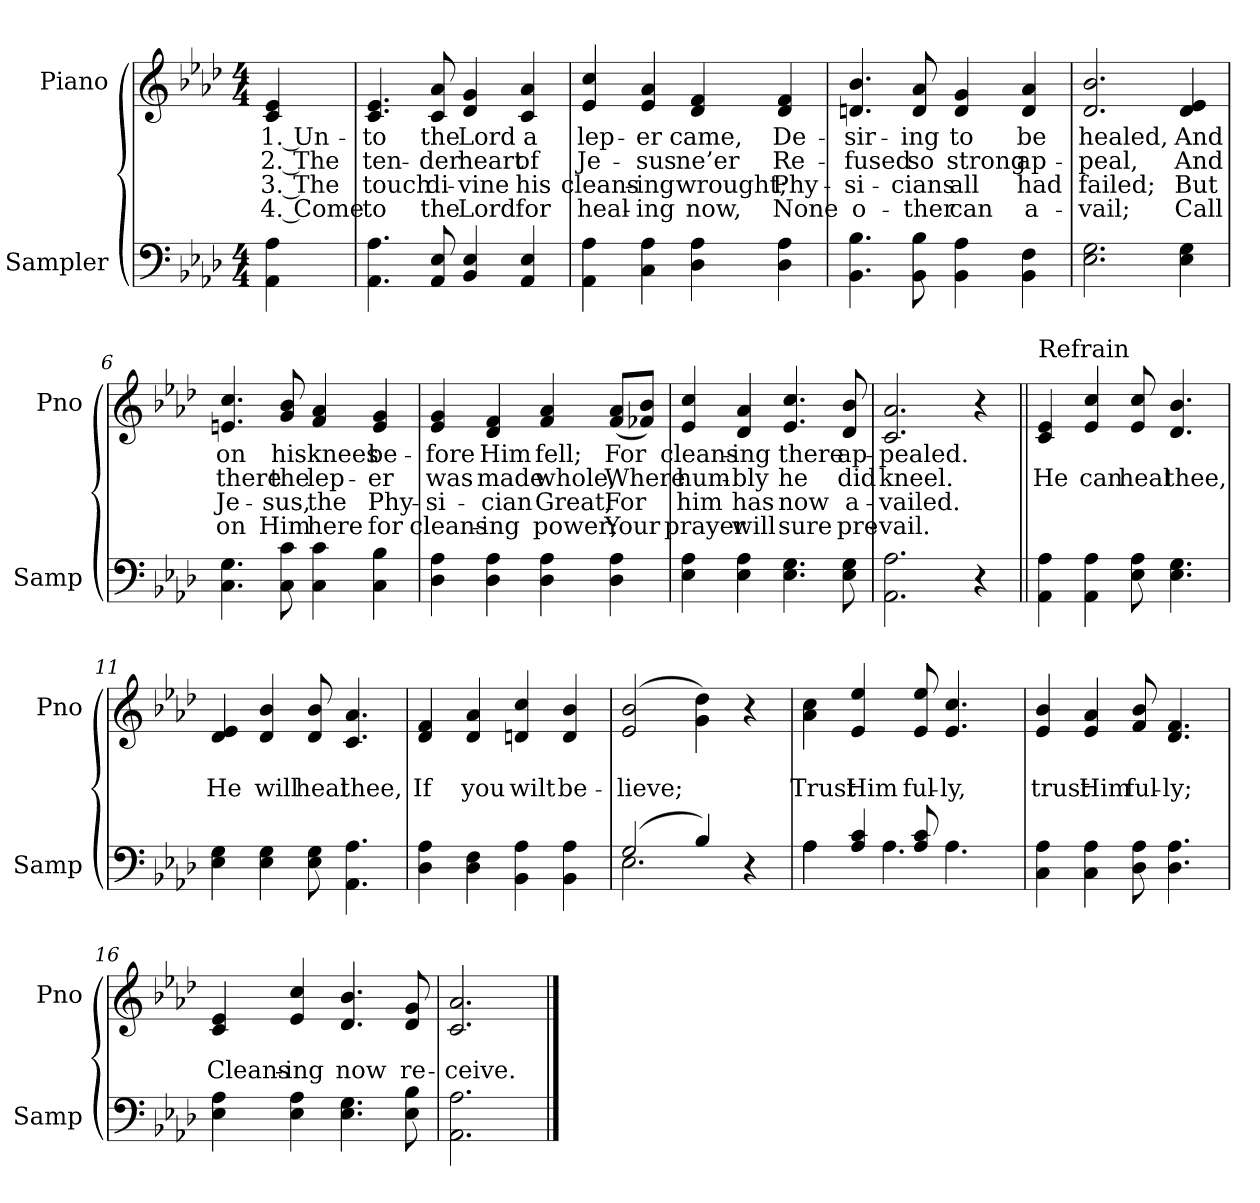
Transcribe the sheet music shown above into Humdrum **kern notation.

**kern	**kern	**text	**text	**text	**text
*part2	*part1	*part1	*part1	*part1	*part1
*staff2	*staff1	*staff1	*staff1	*staff1	*staff1
*I"Sampler	*I"Piano	*	*	*	*
*I'Samp	*I'Pno	*	*	*	*
*clefF4	*clefG2	*	*	*	*
*k[b-e-a-d-]	*k[b-e-a-d-]	*	*	*	*
*A-:	*A-:	*	*	*	*
*M4/4	*M4/4	*	*	*	*
=1	=1	=1	=1	=1	=1
4AA- 4A-	4c 4e-	1. Un-	2. The	3. The	4. Come
=2	=2	=2	=2	=2	=2
4.AA- 4.A-	4.c 4.e-	-to	ten-	touch	to
8AA- 8E-	8c 8a-	the	-der	di-	the
4BB- 4E-	4d- 4g	Lord	heart	-vine	Lord
4AA- 4E-	4c 4a-	a	of	his	for
=3	=3	=3	=3	=3	=3
4AA- 4A-	4e- 4cc	lep-	Je-	cleans-	heal-
4C 4A-	4e- 4a-	-er	-sus	-ing	-ing
4D- 4A-	4d- 4f	came,	ne’er	wrought;	now,
4D- 4A-	4d- 4f	De-	Re-	Phy-	None
=4	=4	=4	=4	=4	=4
4.BB- 4.B-	4.dn 4.b-	-sir-	-fused	-si-	o-
8BB- 8B-	8d 8a-	-ing	so	-cians	-ther
4BB- 4A-	4d 4g	to	strong	all	can
4BB- 4F	4d 4a-	be	ap-	had	a-
=5	=5	=5	=5	=5	=5
2.E- 2.G	2.d- 2.b-	healed,	-peal,	failed;	-vail;
4E- 4G	4d- 4e-	And	And	But	Call
=6	=6	=6	=6	=6	=6
4.C 4.G	4.en 4.cc	on	there	Je-	on
8C 8c	8g 8b-	his	the	-sus,	Him
4C 4c	4f 4a-	knees	lep-	the	here
4C 4B-	4e 4g	be-	-er	Phy-	for
=7	=7	=7	=7	=7	=7
4D- 4A-	4e- 4g	-fore	was	-si-	cleans-
4D- 4A-	4d- 4f	Him	made	-cian	-ing
4D- 4A-	4f 4a-	fell;	whole,	Great,	power;
4D- 4A-	(8f/ 8a-/L	For	Where	For	Your
.	8f-X/ 8b-/J)	.	.	.	.
=8	=8	=8	=8	=8	=8
4E- 4A-	4e- 4cc	cleans-	hum-	him	prayer
4E- 4A-	4d- 4a-	-ing	-bly	has	will
4.E- 4.G	4.e- 4.cc	there	he	now	sure
8E- 8G	8d- 8b-	ap-	did	a-	pre-
=9	=9	=9	=9	=9	=9
2.AA- 2.A-	2.c 2.a-	-pealed.	kneel.	-vailed.	-vail.
4r	4r	.	.	.	.
=10||	=10||	=10||	=10||	=10||	=10||
!	!LO:TX:t=Refrain	!	!	!	!
4AA- 4A-	4c 4e-	.	He	.	.
4AA- 4A-	4e- 4cc	.	can	.	.
8E- 8A-	8e- 8cc	.	heal	.	.
4.E- 4.G	4.d- 4.b-	.	thee,	.	.
=11	=11	=11	=11	=11	=11
4E- 4G	4d- 4e-	.	He	.	.
4E- 4G	4d- 4b-	.	will	.	.
8E- 8G	8d- 8b-	.	heal	.	.
4.AA- 4.A-	4.c 4.a-	.	thee,	.	.
=12	=12	=12	=12	=12	=12
4D- 4A-	4d- 4f	.	If	.	.
4D- 4F	4d- 4a-	.	you	.	.
4BB- 4A-	4dn 4cc	.	wilt	.	.
4BB- 4A-	4d 4b-	.	be-	.	.
=13	=13	=13	=13	=13	=13
*^	*	*	*	*	*
(2G/	2.E-	(2e- 2b-	.	-lieve;	.	.
4B-/)	.	4g 4dd-)	.	.	.	.
4r	4ryy	4r	.	.	.	.
=14	=14	=14	=14	=14	=14	=14
4A-\	4A-	4a- 4cc	.	Trust	.	.
4A- 4c	8ryy	4e- 4ee-	.	Him	.	.
.	4.A-	.	.	.	.	.
8A- 8c	.	8e- 8ee-	.	ful-	.	.
4.A-\	.	4.e- 4.cc	.	-ly,	.	.
.	4ryy	.	.	.	.	.
*v	*v	*	*	*	*	*
=15	=15	=15	=15	=15	=15
4C 4A-	4e- 4b-	.	trust	.	.
4C 4A-	4e- 4a-	.	Him	.	.
8D- 8A-	8f 8b-	.	ful-	.	.
4.D- 4.A-	4.d- 4.f	.	-ly;	.	.
=16	=16	=16	=16	=16	=16
4E- 4A-	4c 4e-	.	Cleans-	.	.
4E- 4A-	4e- 4cc	.	-ing	.	.
4.E- 4.G	4.d- 4.b-	.	now	.	.
8E- 8B-	8d- 8g	.	re-	.	.
=17	=17	=17	=17	=17	=17
2.AA- 2.A-	2.c 2.a-	.	-ceive.	.	.
==	==	==	==	==	==
*-	*-	*-	*-	*-	*-
